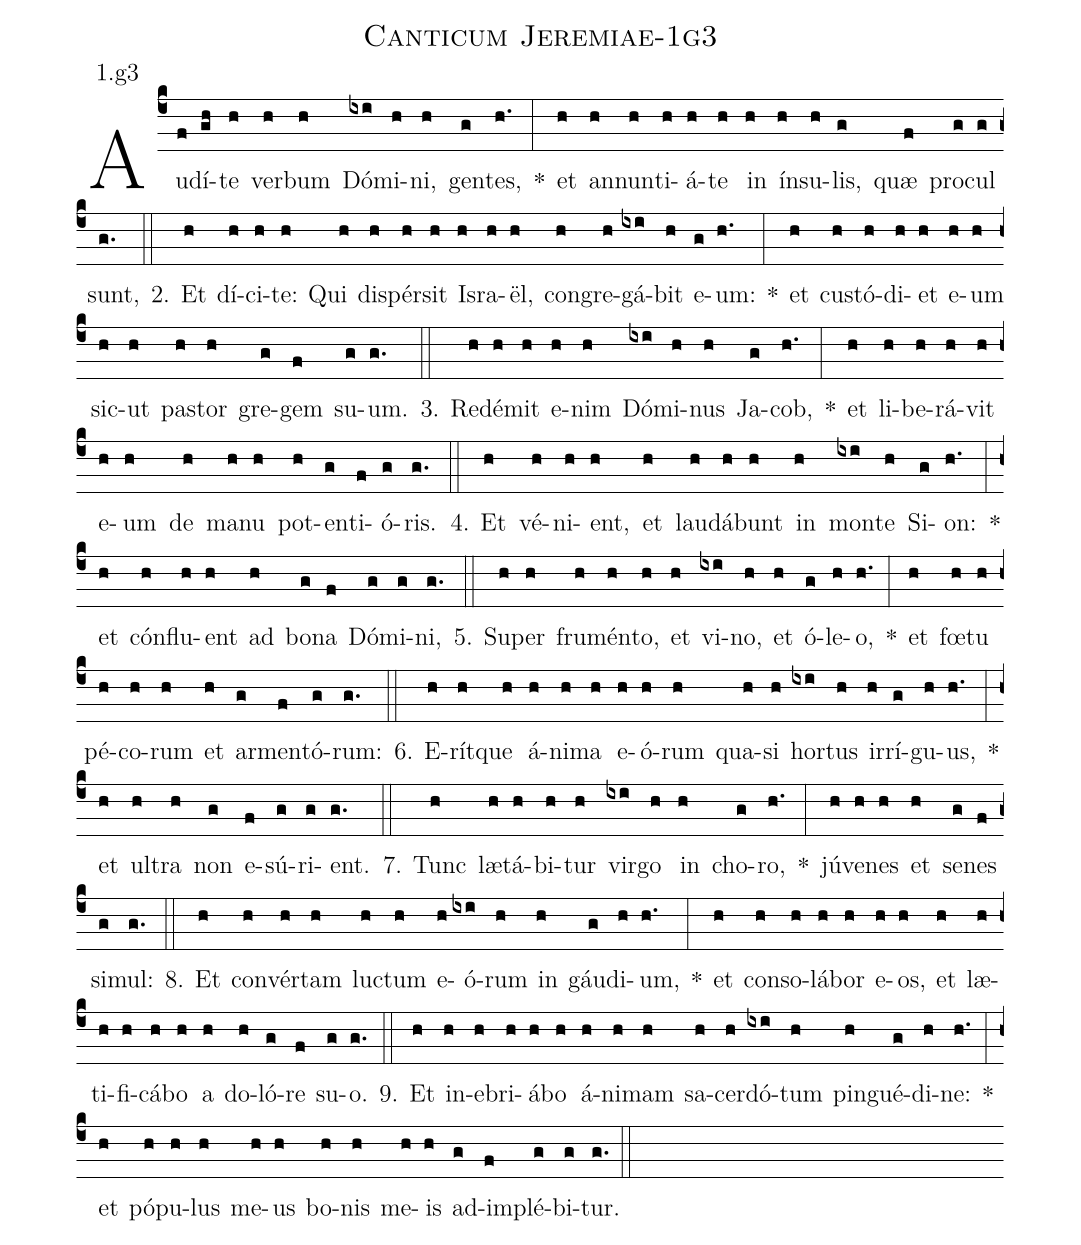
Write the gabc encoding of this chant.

name: Canticum Jeremiae-1g3;
annotation: 1.g3;
%%
(c4)Au(f)dí(gh)te(h) ver(h)bum(h) Dó(ixi)mi(h)ni,(h) gen(g)tes,(h.) *(:) et(h) an(h)nun(h)ti(h)á(h)te(h) in(h) ín(h)su(h)lis,(g) quæ(f) pro(g)cul(g) sunt,(g.) (::)
2. Et(h) dí(h)ci(h)te:(h) Qui(h) di(h)spér(h)sit(h) Is(h)ra(h)ël,(h) con(h)gre(h)gá(ixi)bit(h) e(g)um:(h.) *(:) et(h) cus(h)tó(h)di(h)et(h) e(h)um(h) sic(h)ut(h) pas(h)tor(h) gre(g)gem(f) su(g)um.(g.) (::)
3. Red(h)é(h)mit(h) e(h)nim(h) Dó(ixi)mi(h)nus(h) Ja(g)cob,(h.) *(:) et(h) li(h)be(h)rá(h)vit(h) e(h)um(h) de(h) ma(h)nu(h) pot(h)en(g)ti(f)ó(g)ris.(g.) (::)
4. Et(h) vé(h)ni(h)ent,(h) et(h) lau(h)dá(h)bunt(h) in(h) mon(ixi)te(h) Si(g)on:(h.) *(:) et(h) cón(h)flu(h)ent(h) ad(h) bo(g)na(f) Dó(g)mi(g)ni,(g.) (::)
5. Su(h)per(h) fru(h)mén(h)to,(h) et(h) vi(ixi)no,(h) et(h) ó(g)le(h)o,(h.) *(:) et(h) fœ(h)tu(h) pé(h)co(h)rum(h) et(h) ar(g)men(f)tó(g)rum:(g.) (::)
6. E(h)rít(h)que(h) á(h)ni(h)ma(h) e(h)ó(h)rum(h) qua(h)si(h) hor(ixi)tus(h) ir(h)rí(g)gu(h)us,(h.) *(:) et(h) ul(h)tra(h) non(g) e(f)sú(g)ri(g)ent.(g.) (::)
7. Tunc(h) læ(h)tá(h)bi(h)tur(h) vir(ixi)go(h) in(h) cho(g)ro,(h.) *(:) jú(h)ve(h)nes(h) et(h) se(g)nes(f) si(g)mul:(g.) (::)
8. Et(h) con(h)vér(h)tam(h) luc(h)tum(h) e(h)ó(ixi)rum(h) in(h) gáu(g)di(h)um,(h.) *(:) et(h) con(h)so(h)lá(h)bor(h) e(h)os,(h) et(h) læ(h)ti(h)fi(h)cá(h)bo(h) a(h) do(h)ló(g)re(f) su(g)o.(g.) (::)
9. Et(h) in(h)e(h)bri(h)á(h)bo(h) á(h)ni(h)mam(h) sa(h)cer(h)dó(ixi)tum(h) pin(h)gué(g)di(h)ne:(h.) *(:) et(h) pó(h)pu(h)lus(h) me(h)us(h) bo(h)nis(h) me(h)is(h) ad(g)im(f)plé(g)bi(g)tur.(g.) (::)
